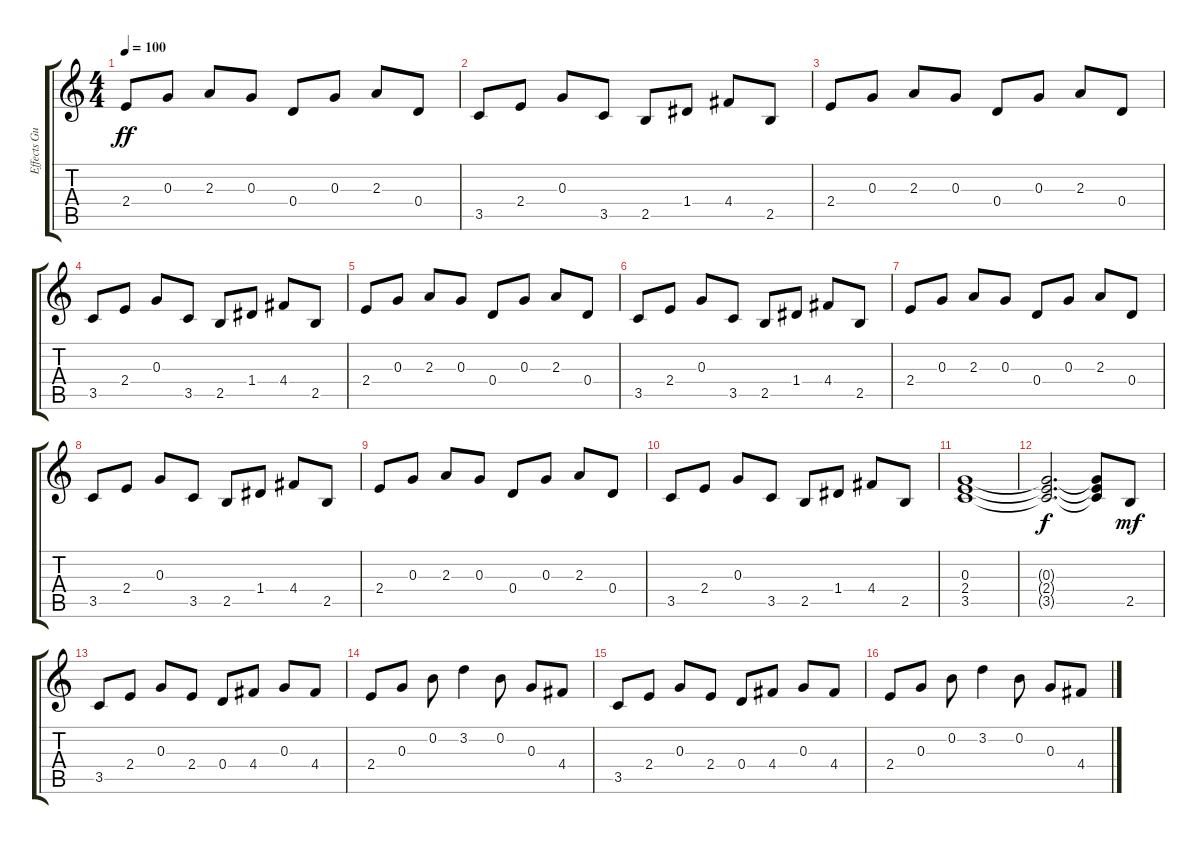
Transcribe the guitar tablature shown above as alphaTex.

\track ("Effects Guitar" "Effects Gu") {instrument electricguitarjazz}
\staff {score tabs}
\tuning (E4 B3 G3 D3 A2 E2) {hide}
\ts (4 4)
\tempo 100
\clef g2
\ks c
2.4.8{dy ff} 0.3.8 2.3.8 0.3.8 0.4.8 0.3.8 2.3.8 0.4.8 |
3.5.8 2.4.8 0.3.8 3.5.8 2.5.8 1.4.8 4.4.8 2.5.8 |
2.4.8 0.3.8 2.3.8 0.3.8 0.4.8 0.3.8 2.3.8 0.4.8 |
3.5.8 2.4.8 0.3.8 3.5.8 2.5.8 1.4.8 4.4.8 2.5.8 |
2.4.8 0.3.8 2.3.8 0.3.8 0.4.8 0.3.8 2.3.8 0.4.8 |
3.5.8 2.4.8 0.3.8 3.5.8 2.5.8 1.4.8 4.4.8 2.5.8 |
2.4.8 0.3.8 2.3.8 0.3.8 0.4.8 0.3.8 2.3.8 0.4.8 |
3.5.8 2.4.8 0.3.8 3.5.8 2.5.8 1.4.8 4.4.8 2.5.8 |
2.4.8 0.3.8 2.3.8 0.3.8 0.4.8 0.3.8 2.3.8 0.4.8 |
3.5.8 2.4.8 0.3.8 3.5.8 2.5.8 1.4.8 4.4.8 2.5.8 |
(0.3 2.4 3.5).1{volume 10} |
(0.3{t} 2.4{t} 3.5{t}).2{d dy f} (0.3{t} 2.4{t} 3.5{t}).8 2.5.8{dy mf volume 16} |
3.5.8 2.4.8 0.3.8 2.4.8 0.4.8 4.4.8 0.3.8 4.4.8 |
2.4.8 0.3.8 0.2.8 3.2.4 0.2.8 0.3.8 4.4.8 |
3.5.8 2.4.8 0.3.8 2.4.8 0.4.8 4.4.8 0.3.8 4.4.8 |
2.4.8 0.3.8 0.2.8 3.2.4 0.2.8 0.3.8 4.4.8
